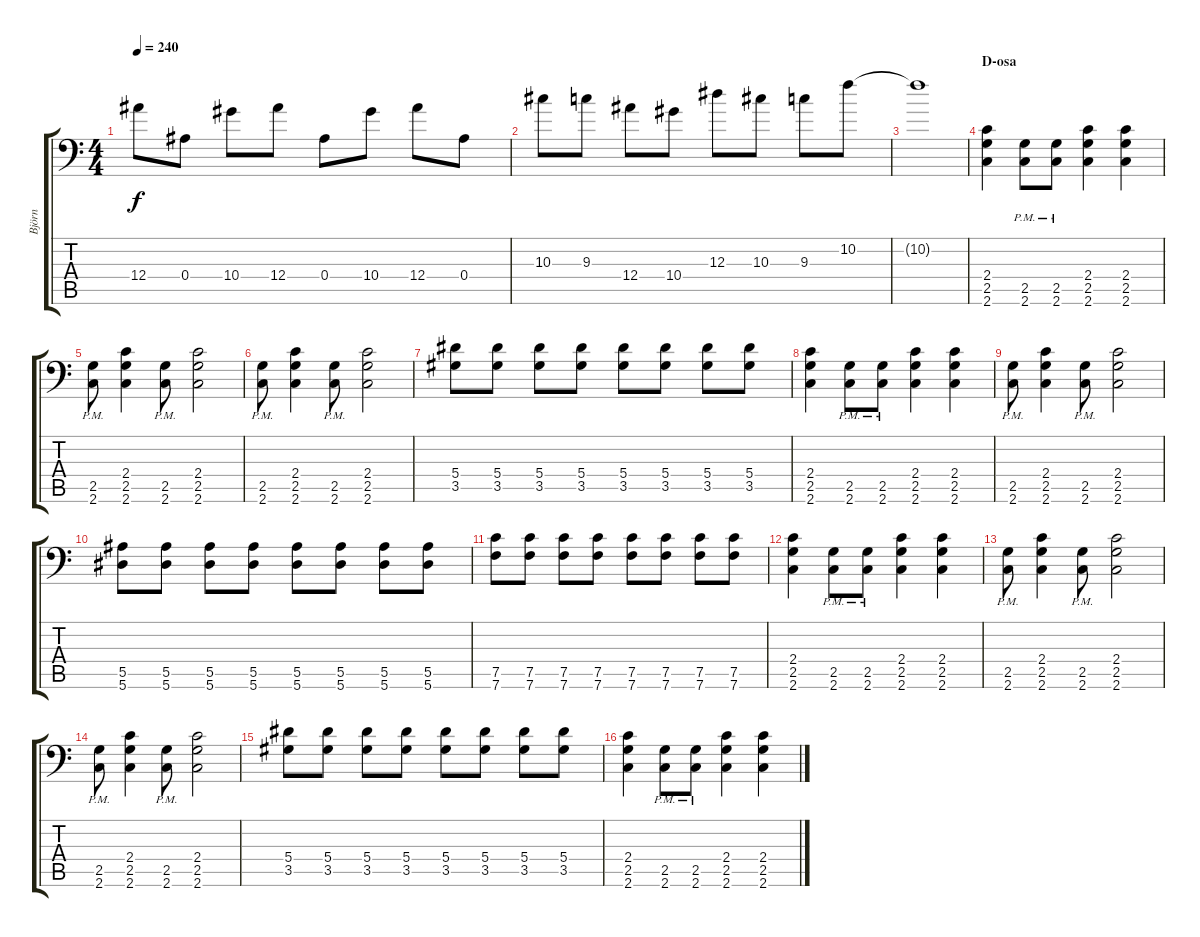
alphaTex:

\track ("Björn" "Björn") {instrument distortionguitar}
\staff {score tabs}
\tuning (C4 G3 Eb3 Bb2 F2 Bb1) {hide}
\ts (4 4)
\tempo 240
\clef f4
\ks c
12.4.8{dy f} 0.4.8 10.4.8 12.4.8 0.4.8 10.4.8 12.4.8 0.4.8 |
10.3.8 9.3.8 12.4.8 10.4.8 12.3.8 10.3.8 9.3.8 10.2.8 |
10.2{t}.1 |
\section ("" "D-osa")
(2.4 2.5 2.6).4 (2.5{pm} 2.6{pm}).8 (2.5{pm} 2.6{pm}).8 (2.4 2.5 2.6).4 (2.4 2.5 2.6).4 |
(2.5{pm} 2.6{pm}).8 (2.4 2.5 2.6).4 (2.5{pm} 2.6{pm}).8 (2.4 2.5 2.6).2 |
(2.5{pm} 2.6{pm}).8 (2.4 2.5 2.6).4 (2.5{pm} 2.6{pm}).8 (2.4 2.5 2.6).2 |
(5.4 3.5).8 (5.4 3.5).8 (5.4 3.5).8 (5.4 3.5).8 (5.4 3.5).8 (5.4 3.5).8 (5.4 3.5).8 (5.4 3.5).8 |
(2.4 2.5 2.6).4 (2.5{pm} 2.6{pm}).8 (2.5{pm} 2.6{pm}).8 (2.4 2.5 2.6).4 (2.4 2.5 2.6).4 |
(2.5{pm} 2.6{pm}).8 (2.4 2.5 2.6).4 (2.5{pm} 2.6{pm}).8 (2.4 2.5 2.6).2 |
(5.5 5.6).8 (5.5 5.6).8 (5.5 5.6).8 (5.5 5.6).8 (5.5 5.6).8 (5.5 5.6).8 (5.5 5.6).8 (5.5 5.6).8 |
(7.5 7.6).8 (7.5 7.6).8 (7.5 7.6).8 (7.5 7.6).8 (7.5 7.6).8 (7.5 7.6).8 (7.5 7.6).8 (7.5 7.6).8 |
(2.4 2.5 2.6).4 (2.5{pm} 2.6{pm}).8 (2.5{pm} 2.6{pm}).8 (2.4 2.5 2.6).4 (2.4 2.5 2.6).4 |
(2.5{pm} 2.6{pm}).8 (2.4 2.5 2.6).4 (2.5{pm} 2.6{pm}).8 (2.4 2.5 2.6).2 |
(2.5{pm} 2.6{pm}).8 (2.4 2.5 2.6).4 (2.5{pm} 2.6{pm}).8 (2.4 2.5 2.6).2 |
(5.4 3.5).8 (5.4 3.5).8 (5.4 3.5).8 (5.4 3.5).8 (5.4 3.5).8 (5.4 3.5).8 (5.4 3.5).8 (5.4 3.5).8 |
(2.4 2.5 2.6).4 (2.5{pm} 2.6{pm}).8 (2.5{pm} 2.6{pm}).8 (2.4 2.5 2.6).4 (2.4 2.5 2.6).4
